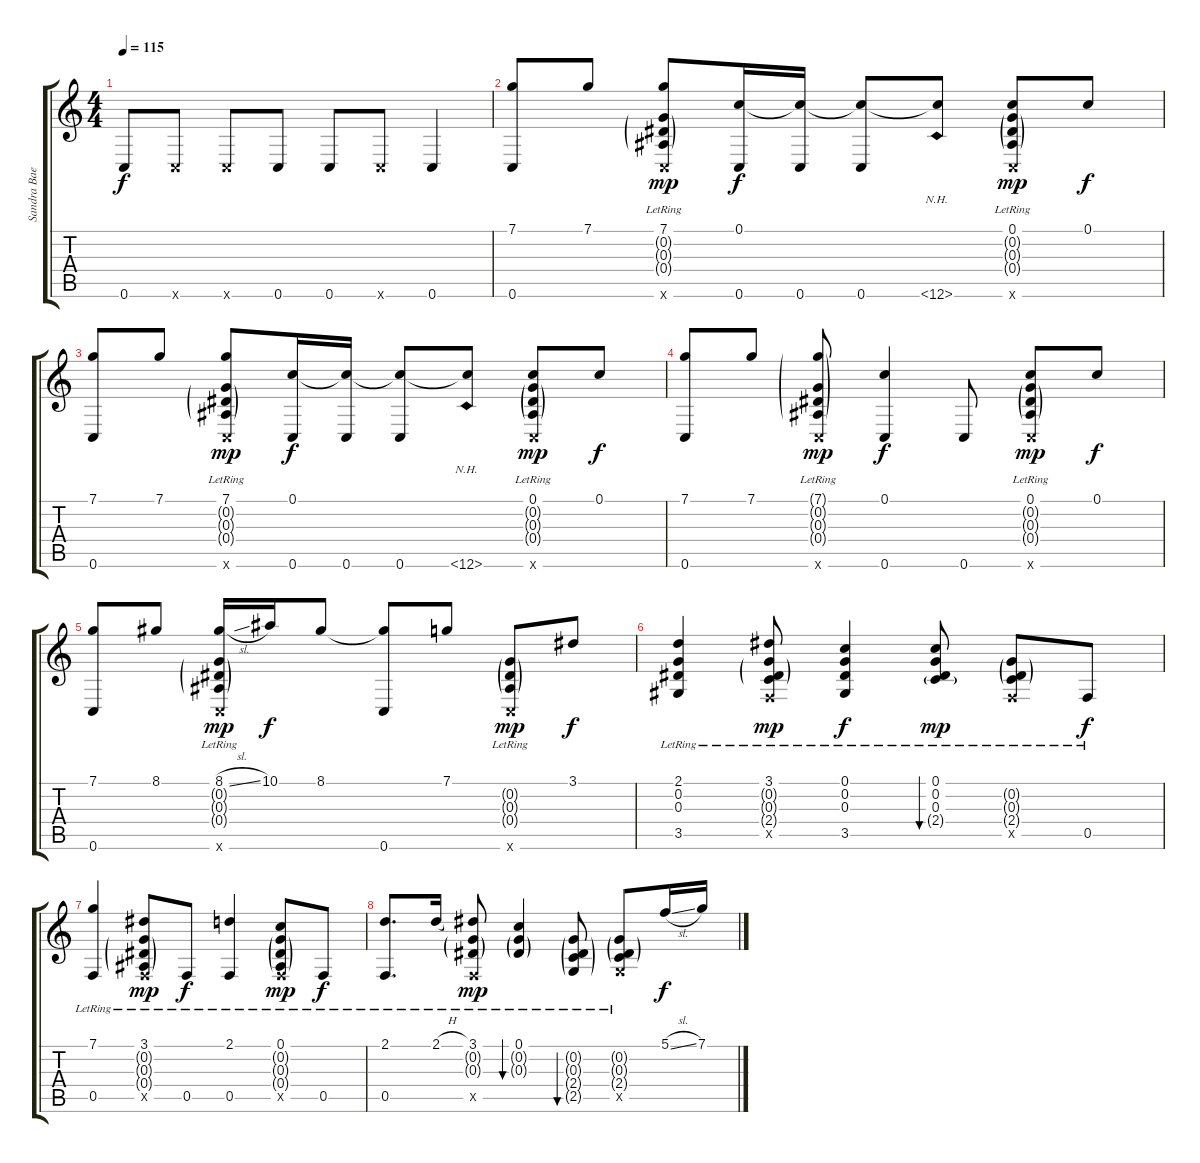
\track ("Sandra Bae" "Sandra Bae") {instrument acousticguitarsteel}
\staff {score tabs}
\tuning (C4 G3 Eb3 Bb2 F2 C2) {hide}
\ts (4 4)
\tempo 115
\clef g2
\ks c
0.6.8{dy f} 0.6{x}.8 0.6{x}.8 0.6.8 0.6.8 0.6{x}.8 0.6.4 |
(7.1 0.6).8 7.1.8 (7.1 0.2{g lr} 0.3{g lr} 0.4{g lr} 0.6{x}).8{dy mp} (0.1 0.6).16{dy f} (0.1{t} 0.6).16 (0.1{t} 0.6).8 (0.1{t} 0.6{nh}).8 (0.1 0.2{g lr} 0.3{g lr} 0.4{g lr} 0.6{x}).8{dy mp} 0.1.8{dy f} |
(7.1 0.6).8 7.1.8 (7.1 0.2{g lr} 0.3{g lr} 0.4{g lr} 0.6{x}).8{dy mp} (0.1 0.6).16{dy f} (0.1{t} 0.6).16 (0.1{t} 0.6).8 (0.1{t} 0.6{nh}).8 (0.1 0.2{g lr} 0.3{g lr} 0.4{g lr} 0.6{x}).8{dy mp} 0.1.8{dy f} |
(7.1 0.6).8 7.1.8 (7.1{g} 0.2{g lr} 0.3{g lr} 0.4{g lr} 0.6{x}).8{dy mp} (0.1 0.6).4{dy f} 0.6.8 (0.1 0.2{g lr} 0.3{g lr} 0.4{g lr} 0.6{x}).8{dy mp} 0.1.8{dy f} |
(7.1 0.6).8 8.1.8 (8.1{sl} 0.2{g lr} 0.3{g lr} 0.4{g lr} 0.6{x}).16{dy mp} 10.1.16{dy f} 8.1.8 (8.1{t} 0.6).8 7.1.8 (0.2{g lr} 0.3{g lr} 0.4{g lr} 0.6{x}).8{dy mp} 3.1.8{dy f} |
(2.1{lr} 0.2{lr} 0.3{lr} 3.5{lr}).4 (3.1{lr} 0.2{g lr} 0.3{g lr} 2.4{g lr} 0.5{x}).8{dy mp} (0.1{lr} 0.2{lr} 0.3{lr} 3.5{lr}).4{dy f} (0.1{lr} 0.2{lr} 0.3{lr} 2.4{g lr}).8{bu 60 dy mp} (0.2{g lr} 0.3{g lr} 2.4{g lr} 0.5{x}).8 0.5{lr}.8{dy f} |
(7.1{lr} 0.5{lr}).4 (3.1{lr} 0.2{g lr} 0.3{g lr} 0.4{g lr} 0.5{x}).8{dy mp} 0.5{lr}.8{dy f} (2.1{lr} 0.5{lr}).4 (0.1{lr} 0.2{g lr} 0.3{g lr} 0.4{g lr} 0.5{x}).8{dy mp} 0.5{lr}.8{dy f} |
(2.1{lr} 0.5).8{d} 2.1{h lr}.16 (3.1{lr} 0.2{g} 0.3{g} 0.5{x}).8{dy mp} (0.1{lr} 0.2{g lr} 0.3{g lr}).4{bu 120} (0.2{g lr} 0.3{g lr} 2.4{g lr} 2.5{g lr}).8{bu 120} (0.2{g lr} 0.3{g lr} 2.4{g lr} 2.5{x}).8 5.1{sl}.16{dy f} 7.1.16
